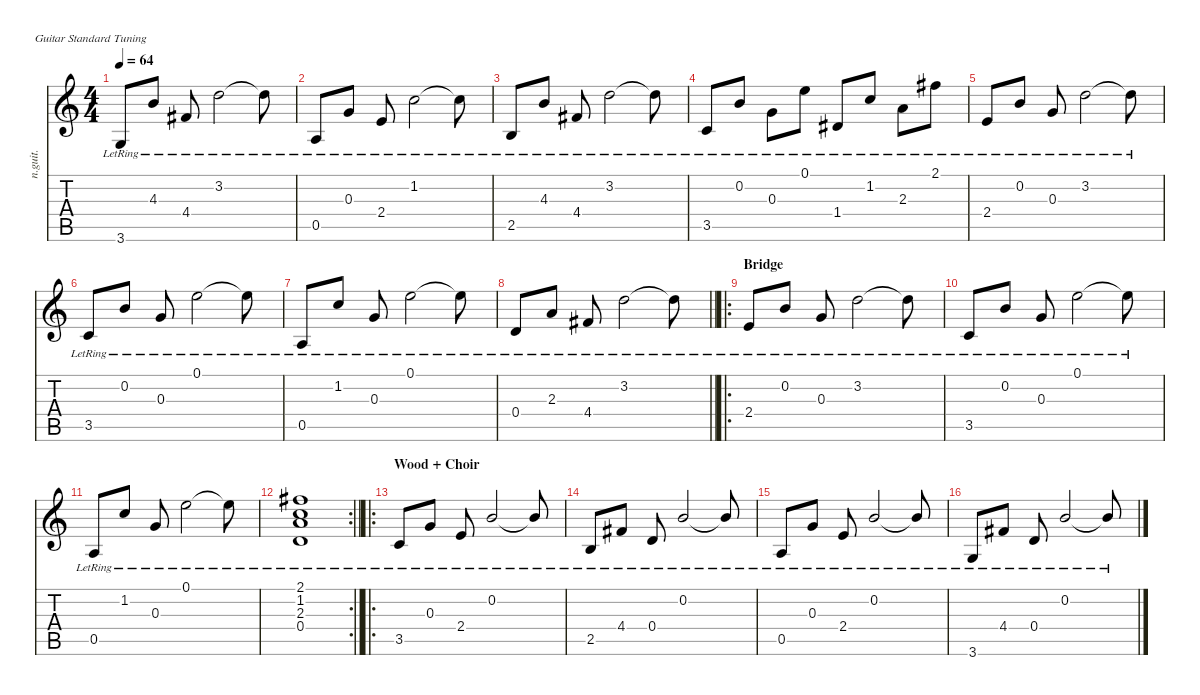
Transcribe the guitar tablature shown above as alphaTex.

\defaultSystemsLayout 4
\hideDynamics
\bracketExtendMode nobrackets
\track ("Piste 1" "n.guit.") {instrument acousticguitarnylon}
\staff {score tabs}
\tuning (E4 B3 G3 D3 A2 E2)
\ts (4 4)
\tempo 64
\clef g2
\ks c
3.6{lr}.8{dy f beam Up} 4.3{lr}.8{beam Up} 4.4{lr acc #}.8{beam Up} 3.2{lr}.2{beam Down} 3.2{lr t}.8{beam Down} |
0.5{lr}.8{beam Up} 0.3{lr}.8{beam Up} 2.4{lr}.8{beam Up} 1.2{lr}.2{beam Down} 1.2{lr t}.8{beam Down} |
2.5{lr}.8{beam Up} 4.3{lr}.8{beam Up} 4.4{lr acc #}.8{beam Up} 3.2{lr}.2{beam Down} 3.2{lr t}.8{beam Down} |
3.5{lr}.8{beam Up} 0.2{lr}.8{beam Up} 0.3{lr}.8{beam Down} 0.1{lr}.8{beam Down} 1.4{lr acc #}.8{beam Up} 1.2{lr}.8{beam Up} 2.3{lr}.8{beam Down} 2.1{lr acc #}.8{beam Down} |
2.4{lr}.8{beam Up} 0.2{lr}.8{beam Up} 0.3{lr}.8{beam Up} 3.2{lr}.2{beam Down} 3.2{lr t}.8{beam Down} |
3.5{lr}.8{beam Up} 0.2{lr}.8{beam Up} 0.3{lr}.8{beam Up} 0.1{lr}.2{beam Down} 0.1{lr t}.8{beam Down} |
0.5{lr}.8{beam Up} 1.2{lr}.8{beam Up} 0.3{lr}.8{beam Up} 0.1{lr}.2{beam Down} 0.1{lr t}.8{beam Down} |
\barLineRight lightlight
0.4{lr}.8{beam Up} 2.3{lr}.8{beam Up} 4.4{lr acc #}.8{beam Up} 3.2{lr}.2{beam Down} 3.2{lr t}.8{beam Down} |
\ro
\section ("" "Bridge")
2.4{lr}.8{beam Up} 0.2{lr}.8{beam Up} 0.3{lr}.8{beam Up} 3.2{lr}.2{beam Down} 3.2{lr t}.8{beam Down} |
3.5{lr}.8{beam Up} 0.2{lr}.8{beam Up} 0.3{lr}.8{beam Up} 0.1{lr}.2{beam Down} 0.1{lr t}.8{beam Down} |
0.5{lr}.8{beam Up} 1.2{lr}.8{beam Up} 0.3{lr}.8{beam Up} 0.1{lr}.2{beam Down} 0.1{lr t}.8{beam Down} |
\rc 2
\barLineRight lightlight
(1.2{lr} 2.3{lr} 0.4{lr} 2.1{acc #}).1{beam Up} |
\ro
\section ("" "Wood + Choir")
3.5{lr}.8{beam Up} 0.3{lr}.8{beam Up} 2.4{lr}.8{beam Up} 0.2{lr}.2{beam Up} 0.2{lr t}.8{beam Up} |
2.5{lr}.8{beam Up} 4.4{lr acc #}.8{beam Up} 0.4{lr}.8{beam Up} 0.2{lr}.2{beam Up} 0.2{lr t}.8{beam Up} |
0.5{lr}.8{beam Up} 0.3{lr}.8{beam Up} 2.4{lr}.8{beam Up} 0.2{lr}.2{beam Up} 0.2{lr t}.8{beam Up} |
3.6{lr}.8{beam Up} 4.4{lr acc #}.8{beam Up} 0.4{lr}.8{beam Up} 0.2{lr}.2{beam Up} 0.2{lr t}.8{beam Up}
